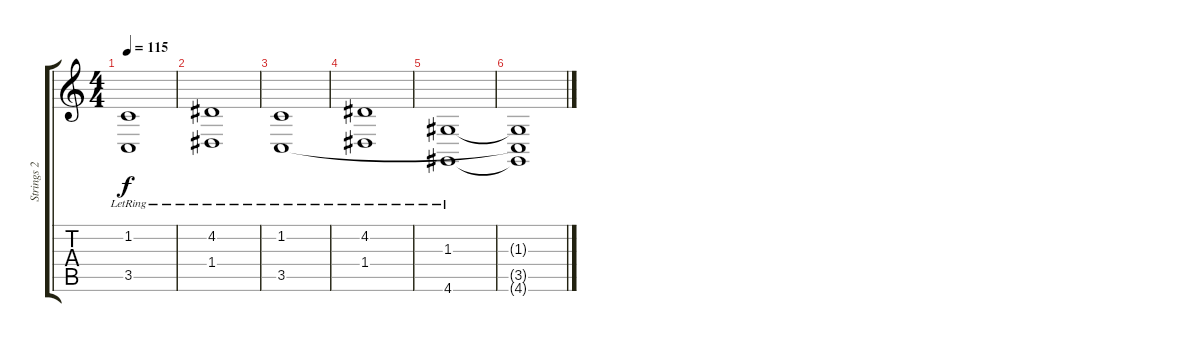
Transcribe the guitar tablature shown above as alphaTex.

\track ("Strings 2" "Strings 2") {instrument stringensemble2}
\staff {score tabs}
\tuning (E4 B3 G3 D3 A2 E2) {hide}
\ts (4 4)
\tempo 115
\clef g2
\ks c
(1.2{lr} 3.5{lr}).1{dy f} |
(4.2{lr} 1.4{lr}).1 |
(1.2{lr} 3.5{lr}).1 |
(4.2{lr} 1.4{lr}).1 |
(1.3{lr} 4.6{lr}).1 |
(1.3{t} 3.5{t} 4.6{t}).1
